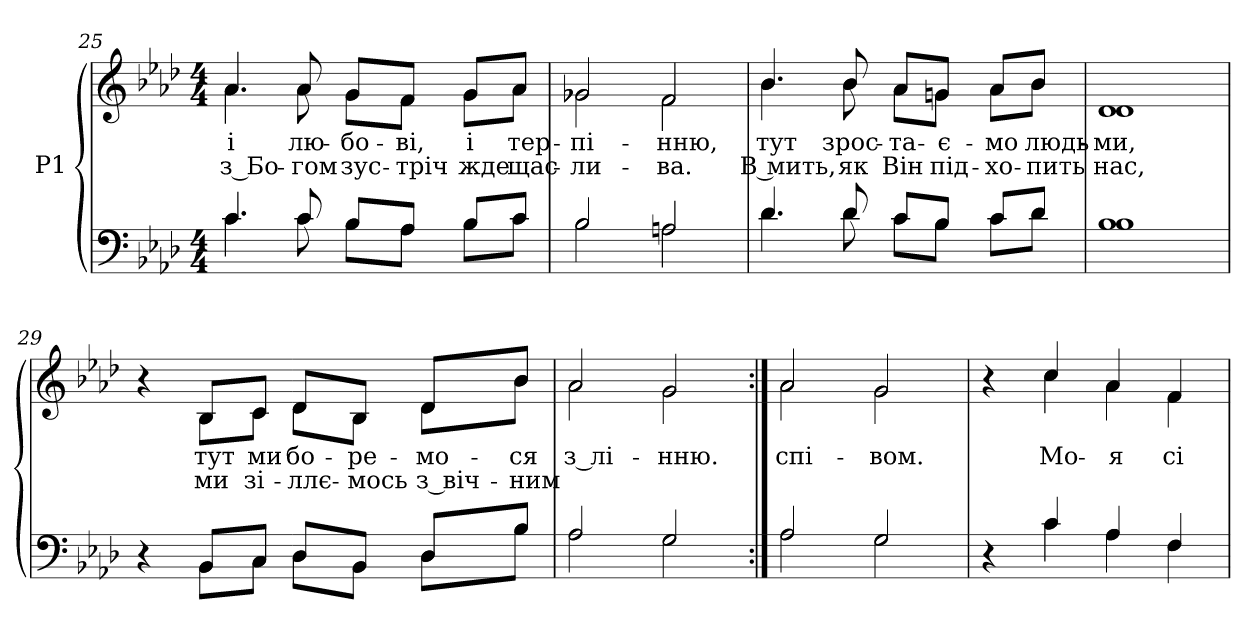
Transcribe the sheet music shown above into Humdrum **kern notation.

**kern	**kern	**text	**text
*part1	*part1	*part1	*part1
*staff2	*staff1	*staff1	*staff1
*I"P1	*	*	*
!!LO:LB:g=z
*clefF4	*clefG2	*	*
*k[b-e-a-d-]	*k[b-e-a-d-]	*	*
*f:	*f:	*	*
*M4/4	*M4/4	*	*
=25	=25	=25	=25
*^	*	*	*
!	!	!	!LO:LY:b:color=#000000	!LO:LY:b:color=#000000
*	*	*^	*	*
4.ci/	4.ci\	4.a-i/	4.a-i\	і	з Бо-
!	!	!	!	!LO:LY:b:color=#000000	!LO:LY:b:color=#000000
8ci/	8ci\	8a-i/	8a-i\	лю-	-гом
!	!	!	!	!LO:LY:b:color=#000000	!LO:LY:b:color=#000000
8B-i/L	8B-i\L	8gi/L	8gi\L	-бо-	зус-
!	!	!	!	!LO:LY:b:color=#000000	!LO:LY:b:color=#000000
8A-i/J	8A-i\J	8fi/J	8fi\J	-ві,	-тріч
!	!	!	!	!LO:LY:b:color=#000000	!LO:LY:b:color=#000000
8B-i/L	8B-i\L	8gi/L	8gi\L	і	жде
!	!	!	!	!LO:LY:b:color=#000000	!LO:LY:b:color=#000000
8ci/J	8ci\J	8a-i/J	8a-i\J	тер-	щас-
=26	=26	=26	=26	=26	=26
!	!	!	!	!LO:LY:b:color=#000000	!LO:LY:b:color=#000000
2B-i/	2B-i\	2g-Xi/	2g-i\	-пі-	-ли-
!	!	!	!	!LO:LY:b:color=#000000	!LO:LY:b:color=#000000
2Ani/	2Ai\	2fi/	2fi\	-нню,	-ва.
=27	=27	=27	=27	=27	=27
!	!	!	!	!LO:LY:b:color=#000000	!LO:LY:b:color=#000000
4.d-i/	4.d-i\	4.b-i/	4.b-i\	тут	В мить,
!	!	!	!	!LO:LY:b:color=#000000	!LO:LY:b:color=#000000
8d-i/	8d-i\	8b-i/	8b-i\	зрос-	як
!	!	!	!	!LO:LY:b:color=#000000	!LO:LY:b:color=#000000
8ci/L	8ci\L	8a-i/L	8a-i\L	-та-	Він
!	!	!	!	!LO:LY:b:color=#000000	!LO:LY:b:color=#000000
8B-i/J	8B-i\J	8gni/J	8gi\J	-є-	під-
!	!	!	!	!LO:LY:b:color=#000000	!LO:LY:b:color=#000000
8ci/L	8ci\L	8a-i/L	8a-i\L	-мо	-хо-
!	!	!	!	!LO:LY:b:color=#000000	!LO:LY:b:color=#000000
8d-i/J	8d-i\J	8b-i/J	8b-i\J	людь-	-пить
=28	=28	=28	=28	=28	=28
!	!	!	!	!LO:LY:b:color=#000000	!LO:LY:b:color=#000000
1B-i	1B-i	1d-i	1d-i	-ми,	нас,
!!LO:LB:g=z	!!
=29	=29	=29	=29	=29	=29
4r	4ryy	4r	4ryy	.	.
!	!	!	!	!LO:LY:b:color=#000000	!LO:LY:b:color=#000000
8BB-i/L	8BB-i\L	8B-i/L	8B-i\L	тут	ми
!	!	!	!	!LO:LY:b:color=#000000	!LO:LY:b:color=#000000
8Ci/J	8Ci\J	8ci/J	8ci\J	ми	зі-
!	!	!	!	!LO:LY:b:color=#000000	!LO:LY:b:color=#000000
8D-i/L	8D-i\L	8d-i/L	8d-i\L	бо-	-ллє-
!	!	!	!	!LO:LY:b:color=#000000	!LO:LY:b:color=#000000
8BB-i/J	8BB-i\J	8B-i/J	8B-i\J	-ре-	-мось
!	!	!	!	!LO:LY:b:color=#000000	!LO:LY:b:color=#000000
8D-i/L	8D-i\L	8d-i/L	8d-i\L	-мо-	з віч-
!	!	!	!	!LO:LY:b:color=#000000	!LO:LY:b:color=#000000
8B-i/J	8B-i\J	8b-i/J	8b-i\J	-ся	-ним
=30	=30	=30	=30	=30	=30
!	!	!	!	!LO:LY:b:color=#000000	!
2A-i/	2A-i\	2a-i/	2a-i\	з лі-	.
!	!	!	!	!LO:LY:b:color=#000000	!
2Gi/	2Gi\	2gi/	2gi\	-нню.	.
=31:|!	=31:|!	=31:|!	=31:|!	=31:|!	=31:|!
!	!	!	!	!LO:LY:b:color=#000000	!
2A-i/	2A-i\	2a-i/	2a-i\	спі-	.
!	!	!	!	!LO:LY:b:color=#000000	!
2Gi/	2Gi\	2gi/	2gi\	-вом.	.
=32	=32	=32	=32	=32	=32
4r	4ryy	4r	4ryy	.	.
!	!	!	!	!LO:LY:b:color=#000000	!
4ci/	4ci\	4cci/	4cci\	Мо-	.
!	!	!	!	!LO:LY:b:color=#000000	!
4A-i/	4A-i\	4a-i/	4a-i\	-я	.
!	!	!	!	!LO:LY:b:color=#000000	!
4Fi/	4Fi\	4fi/	4fi\	сі-	.
*v	*v	*	*	*	*
*	*v	*v	*	*
=	=	=	=
*-	*-	*-	*-
